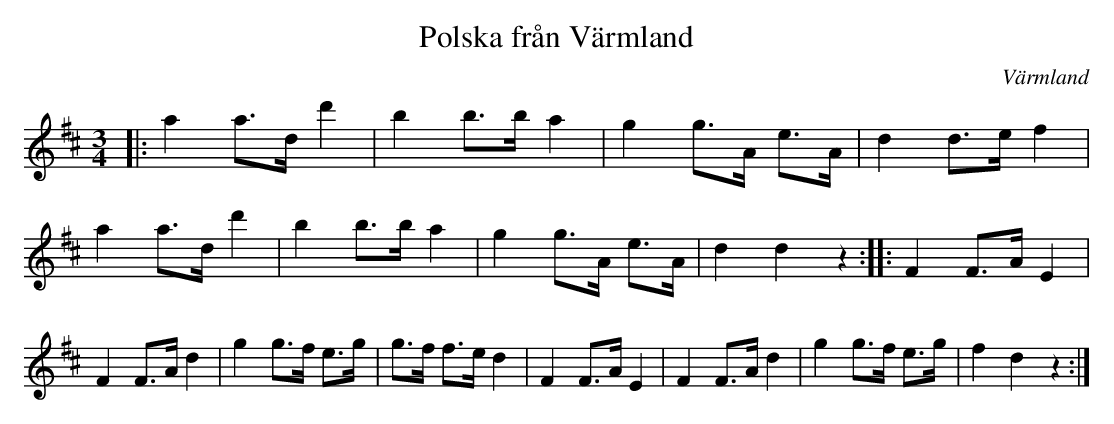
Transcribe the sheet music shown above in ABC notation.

X:1
T:Polska från Värmland
O:Värmland
L:1/8
M:3/4
K:D
|: a2 a>d d'2 | b2 b>b a2 | g2 g>A e>A | d2 d>e f2 | a2 a>d d'2 | b2 b>b a2 | g2 g>A e>A |
d2 d2 z2 :: F2 F>A E2 | F2 F>A d2 | g2 g>f e>g | g>f f>e d2 | F2 F>A E2 | F2 F>A d2 | g2 g>f e>g |
f2 d2 z2 :|
